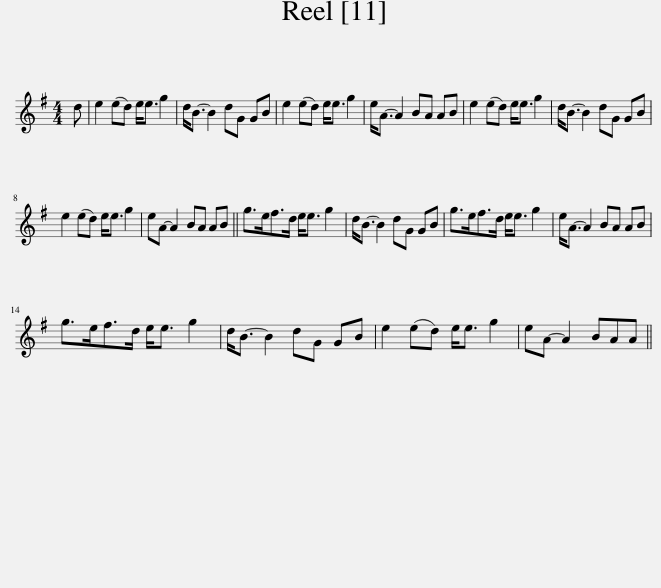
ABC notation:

X:1
L:1/8
M:4/4
I:linebreak $
K:G
V:1 treble
V:1
 d | e2 (ed) e<e g2 | d<B- B2 dG GB | e2 (ed) e<e g2 | e<A- A2 BA AB | %5
 e2 (ed) e<e g2 | d<B- B2 dG GB |$ e2 (ed) e<e g2 | eA- A2 BA AB || g>ef>d e<e g2 | %10
 d<B- B2 dG GB | g>ef>d e<e g2 | e<A- A2 BA AB |$ g>ef>d e<e g2 | d<B- B2 dG GB | %15
 e2 (ed) e<e g2 | eA- A2 BAA || %17
